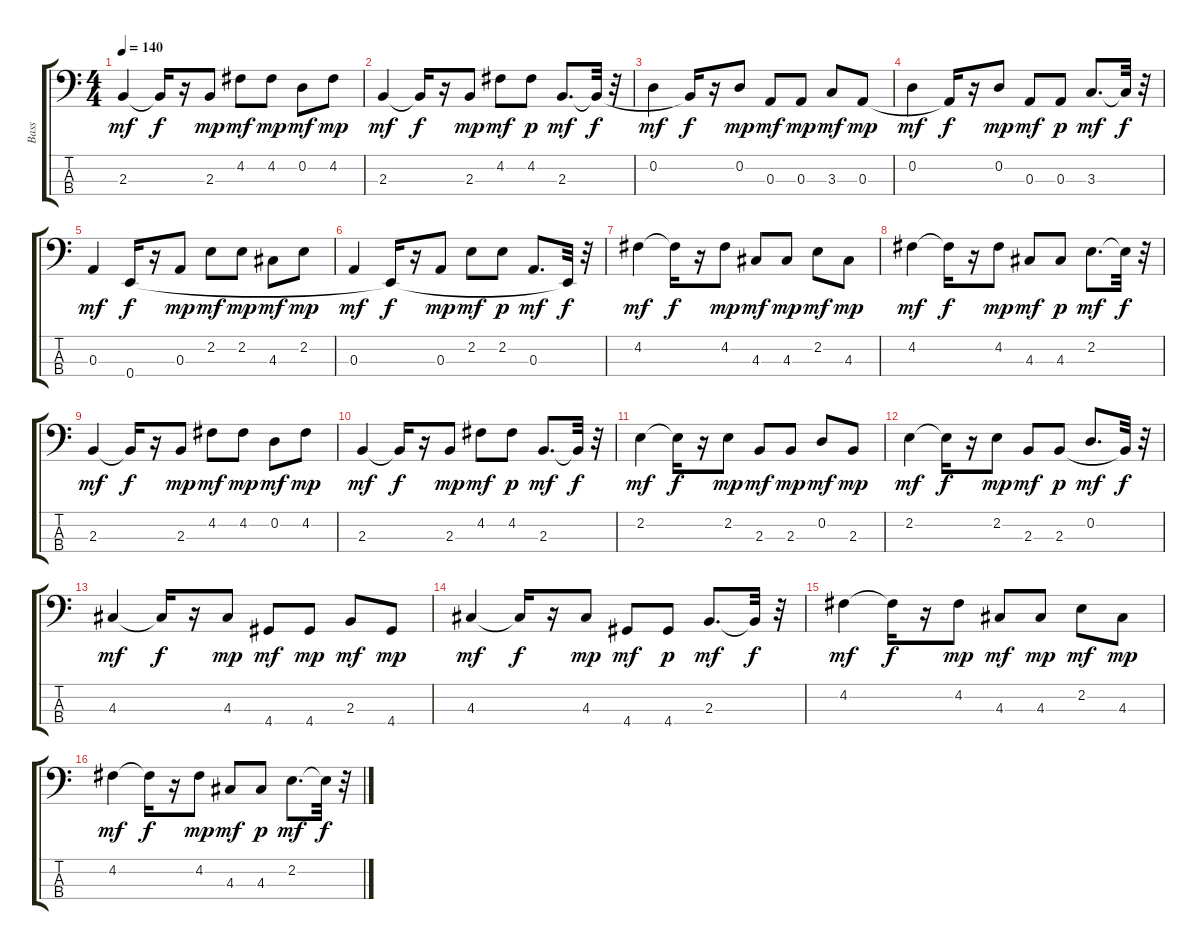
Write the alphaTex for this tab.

\track ("Bass" "Bass") {instrument electricbassfinger}
\staff {score tabs}
\tuning (G2 D2 A1 E1) {hide}
\ts (4 4)
\tempo 140
\clef f4
\ks c
2.3.4{dy mf} 2.3{t}.16{dy f} r.16 2.3.8{dy mp} 4.2.8{dy mf} 4.2.8{dy mp} 0.2.8{dy mf} 4.2.8{dy mp} |
2.3.4{dy mf} 2.3{t}.16{dy f} r.16 2.3.8{dy mp} 4.2.8{dy mf} 4.2.8{dy p} 2.3.8{d dy mf} 2.3{t}.32{dy f} r.32 |
0.2.4{dy mf} 2.3{t}.16{dy f} r.16 0.2.8{dy mp} 0.3.8{dy mf} 0.3.8{dy mp} 3.3.8{dy mf} 0.3.8{dy mp} |
0.2.4{dy mf} 0.3{t}.16{dy f} r.16 0.2.8{dy mp} 0.3.8{dy mf} 0.3.8{dy p} 3.3.8{d dy mf} 3.3{t}.32{dy f} r.32 |
0.3.4{dy mf} 0.4.16{dy f} r.16 0.3.8{dy mp} 2.2.8{dy mf} 2.2.8{dy mp} 4.3.8{dy mf} 2.2.8{dy mp} |
0.3.4{dy mf} 0.4{t}.16{dy f} r.16 0.3.8{dy mp} 2.2.8{dy mf} 2.2.8{dy p} 0.3.8{d dy mf} 0.4{t}.32{dy f} r.32 |
4.2.4{dy mf} 4.2{t}.16{dy f} r.16 4.2.8{dy mp} 4.3.8{dy mf} 4.3.8{dy mp} 2.2.8{dy mf} 4.3.8{dy mp} |
4.2.4{dy mf} 4.2{t}.16{dy f} r.16 4.2.8{dy mp} 4.3.8{dy mf} 4.3.8{dy p} 2.2.8{d dy mf} 2.2{t}.32{dy f} r.32 |
2.3.4{dy mf} 2.3{t}.16{dy f} r.16 2.3.8{dy mp} 4.2.8{dy mf} 4.2.8{dy mp} 0.2.8{dy mf} 4.2.8{dy mp} |
2.3.4{dy mf} 2.3{t}.16{dy f} r.16 2.3.8{dy mp} 4.2.8{dy mf} 4.2.8{dy p} 2.3.8{d dy mf} 2.3{t}.32{dy f} r.32 |
2.2.4{dy mf} 2.2{t}.16{dy f} r.16 2.2.8{dy mp} 2.3.8{dy mf} 2.3.8{dy mp} 0.2.8{dy mf} 2.3.8{dy mp} |
2.2.4{dy mf} 2.2{t}.16{dy f} r.16 2.2.8{dy mp} 2.3.8{dy mf} 2.3.8{dy p} 0.2.8{d dy mf} 2.3{t}.32{dy f} r.32 |
4.3.4{dy mf} 4.3{t}.16{dy f} r.16 4.3.8{dy mp} 4.4.8{dy mf} 4.4.8{dy mp} 2.3.8{dy mf} 4.4.8{dy mp} |
4.3.4{dy mf} 4.3{t}.16{dy f} r.16 4.3.8{dy mp} 4.4.8{dy mf} 4.4.8{dy p} 2.3.8{d dy mf} 2.3{t}.32{dy f} r.32 |
4.2.4{dy mf} 4.2{t}.16{dy f} r.16 4.2.8{dy mp} 4.3.8{dy mf} 4.3.8{dy mp} 2.2.8{dy mf} 4.3.8{dy mp} |
4.2.4{dy mf} 4.2{t}.16{dy f} r.16 4.2.8{dy mp} 4.3.8{dy mf} 4.3.8{dy p} 2.2.8{d dy mf} 2.2{t}.32{dy f} r.32
